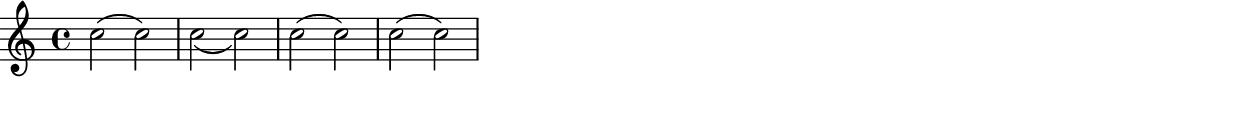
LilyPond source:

%% Generated by lilypond-book
%% Options: [exampleindent=10.16\mm,indent=0\mm,line-width=160\mm,paper-height=845.047\pt,paper-width=597.508\pt,papersize='(cons (* 597.508 pt) (* 845.047 pt)),quote]
\include "lilypond-book-preamble.ly"


% ****************************************************************
% Start cut-&-pastable-section
% ****************************************************************

#(ly:set-option 'eps-box-padding 3.000000)



\paper {
  #(set-paper-size '(cons (* 597.508 pt) (* 845.047 pt)))
  indent = 0\mm
  line-width = 160\mm
  % offset the left padding, also add 1mm as lilypond creates cropped
  % images with a little space on the right
  line-width = #(- line-width (* mm  3.000000) (* mm 1))
  line-width = 160\mm - 2.0 * 10.16\mm
  % offset the left padding, also add 1mm as lilypond creates cropped
  % images with a little space on the right
  line-width = #(- line-width (* mm  3.000000) (* mm 1))
}

\layout {
  
}




% ****************************************************************
% ly snippet:
% ****************************************************************
\sourcefileline 2926
\relative {
  c''2( c)
  c2_( c)
  c2( c)
  c2^( c)
}


% ****************************************************************
% end ly snippet
% ****************************************************************
